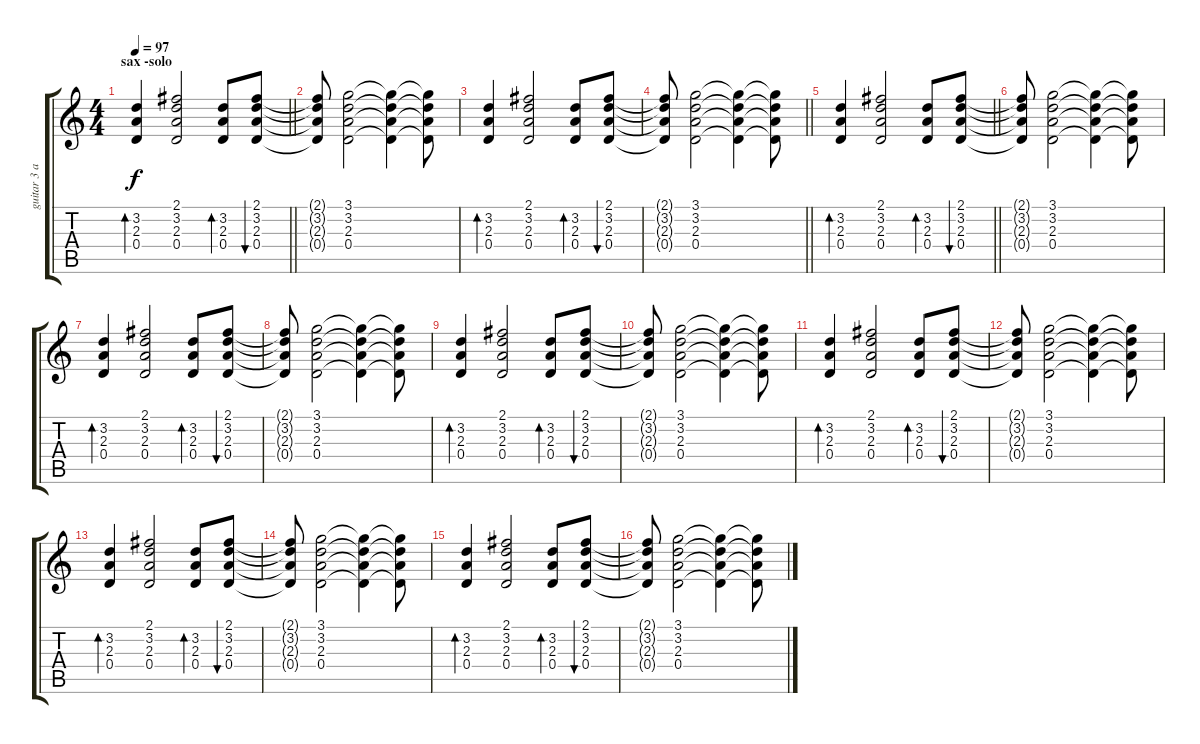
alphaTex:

\track ("guitar 3 acoustic" "guitar 3 a") {instrument acousticguitarnylon}
\staff {score tabs}
\tuning (E4 B3 G3 D3 A2 E2) {hide}
\ts (4 4)
\section ("" "sax -solo")
\tempo 97
\clef g2
\barLineRight lightlight
\ks c
(3.2 2.3 0.4).4{bd 120 dy f} (2.1 3.2 2.3 0.4).2 (3.2 2.3 0.4).8{bd 120} (2.1 3.2 2.3 0.4).8{bu 120} |
(2.1{t} 3.2{t} 2.3{t} 0.4{t}).8 (3.1 3.2 2.3 0.4).2 (3.1{t} 3.2{t} 2.3{t} 0.4{t}).4 (3.1{t} 3.2{t} 2.3{t} 0.4{t}).8 |
(3.2 2.3 0.4).4{bd 120} (2.1 3.2 2.3 0.4).2 (3.2 2.3 0.4).8{bd 120} (2.1 3.2 2.3 0.4).8{bu 120} |
\barLineRight lightlight
(2.1{t} 3.2{t} 2.3{t} 0.4{t}).8 (3.1 3.2 2.3 0.4).2 (3.1{t} 3.2{t} 2.3{t} 0.4{t}).4 (3.1{t} 3.2{t} 2.3{t} 0.4{t}).8 |
\barLineRight lightlight
(3.2 2.3 0.4).4{bd 120} (2.1 3.2 2.3 0.4).2 (3.2 2.3 0.4).8{bd 120} (2.1 3.2 2.3 0.4).8{bu 120} |
(2.1{t} 3.2{t} 2.3{t} 0.4{t}).8 (3.1 3.2 2.3 0.4).2 (3.1{t} 3.2{t} 2.3{t} 0.4{t}).4 (3.1{t} 3.2{t} 2.3{t} 0.4{t}).8 |
(3.2 2.3 0.4).4{bd 120} (2.1 3.2 2.3 0.4).2 (3.2 2.3 0.4).8{bd 120} (2.1 3.2 2.3 0.4).8{bu 120} |
(2.1{t} 3.2{t} 2.3{t} 0.4{t}).8 (3.1 3.2 2.3 0.4).2 (3.1{t} 3.2{t} 2.3{t} 0.4{t}).4 (3.1{t} 3.2{t} 2.3{t} 0.4{t}).8 |
(3.2 2.3 0.4).4{bd 120} (2.1 3.2 2.3 0.4).2 (3.2 2.3 0.4).8{bd 120} (2.1 3.2 2.3 0.4).8{bu 120} |
(2.1{t} 3.2{t} 2.3{t} 0.4{t}).8 (3.1 3.2 2.3 0.4).2 (3.1{t} 3.2{t} 2.3{t} 0.4{t}).4 (3.1{t} 3.2{t} 2.3{t} 0.4{t}).8 |
(3.2 2.3 0.4).4{bd 120} (2.1 3.2 2.3 0.4).2 (3.2 2.3 0.4).8{bd 120} (2.1 3.2 2.3 0.4).8{bu 120} |
(2.1{t} 3.2{t} 2.3{t} 0.4{t}).8 (3.1 3.2 2.3 0.4).2 (3.1{t} 3.2{t} 2.3{t} 0.4{t}).4 (3.1{t} 3.2{t} 2.3{t} 0.4{t}).8 |
(3.2 2.3 0.4).4{bd 120} (2.1 3.2 2.3 0.4).2 (3.2 2.3 0.4).8{bd 120} (2.1 3.2 2.3 0.4).8{bu 120} |
(2.1{t} 3.2{t} 2.3{t} 0.4{t}).8 (3.1 3.2 2.3 0.4).2 (3.1{t} 3.2{t} 2.3{t} 0.4{t}).4 (3.1{t} 3.2{t} 2.3{t} 0.4{t}).8 |
(3.2 2.3 0.4).4{bd 120} (2.1 3.2 2.3 0.4).2 (3.2 2.3 0.4).8{bd 120} (2.1 3.2 2.3 0.4).8{bu 120} |
(2.1{t} 3.2{t} 2.3{t} 0.4{t}).8 (3.1 3.2 2.3 0.4).2 (3.1{t} 3.2{t} 2.3{t} 0.4{t}).4 (3.1{t} 3.2{t} 2.3{t} 0.4{t}).8
